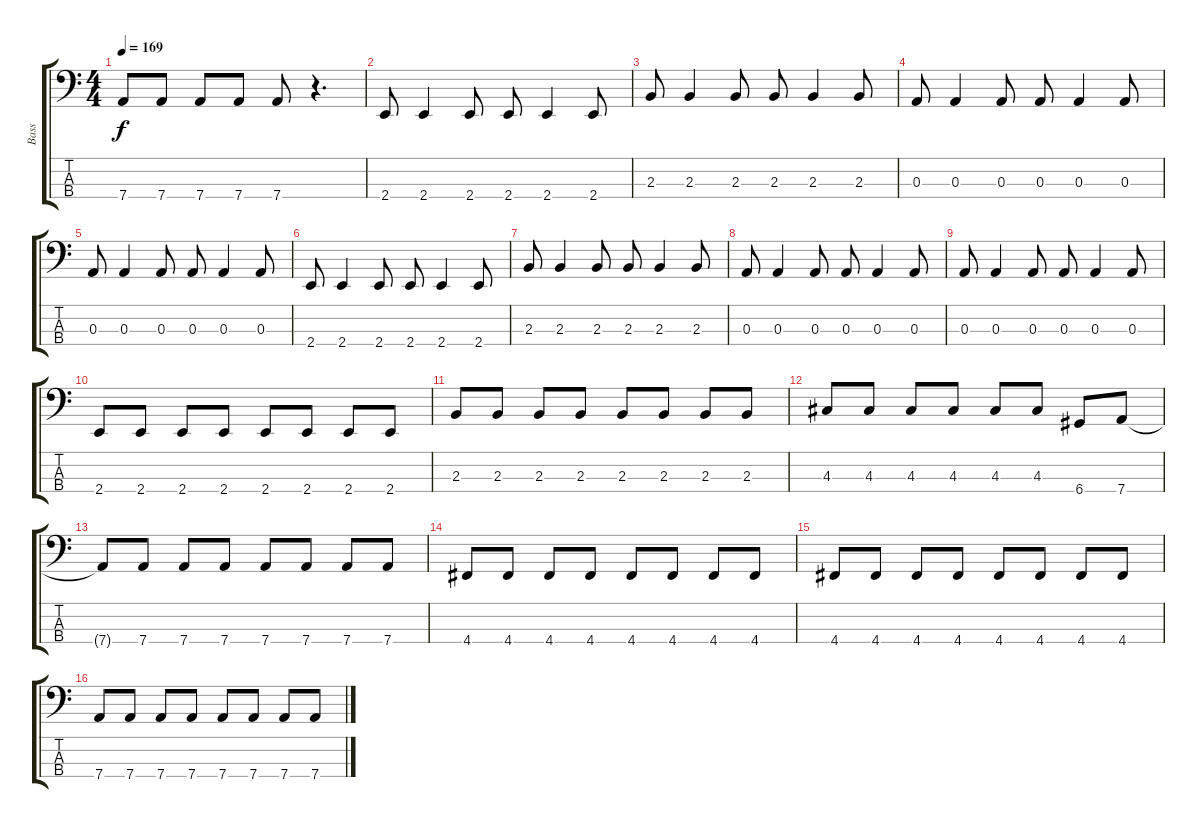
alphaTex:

\track ("Bass" "Bass") {instrument electricbassfinger}
\staff {score tabs}
\tuning (G2 D2 A1 D1) {hide}
\ts (4 4)
\tempo 169
\clef f4
\ks c
7.4.8{dy f} 7.4.8 7.4.8 7.4.8 7.4.8 r.4{d} |
2.4.8 2.4.4 2.4.8 2.4.8 2.4.4 2.4.8 |
2.3.8 2.3.4 2.3.8 2.3.8 2.3.4 2.3.8 |
0.3.8 0.3.4 0.3.8 0.3.8 0.3.4 0.3.8 |
0.3.8 0.3.4 0.3.8 0.3.8 0.3.4 0.3.8 |
2.4.8 2.4.4 2.4.8 2.4.8 2.4.4 2.4.8 |
2.3.8 2.3.4 2.3.8 2.3.8 2.3.4 2.3.8 |
0.3.8 0.3.4 0.3.8 0.3.8 0.3.4 0.3.8 |
0.3.8 0.3.4 0.3.8 0.3.8 0.3.4 0.3.8 |
2.4.8 2.4.8 2.4.8 2.4.8 2.4.8 2.4.8 2.4.8 2.4.8 |
2.3.8 2.3.8 2.3.8 2.3.8 2.3.8 2.3.8 2.3.8 2.3.8 |
4.3.8 4.3.8 4.3.8 4.3.8 4.3.8 4.3.8 6.4.8 7.4.8 |
7.4{t}.8 7.4.8 7.4.8 7.4.8 7.4.8 7.4.8 7.4.8 7.4.8 |
4.4.8 4.4.8 4.4.8 4.4.8 4.4.8 4.4.8 4.4.8 4.4.8 |
4.4.8 4.4.8 4.4.8 4.4.8 4.4.8 4.4.8 4.4.8 4.4.8 |
7.4.8 7.4.8 7.4.8 7.4.8 7.4.8 7.4.8 7.4.8 7.4.8
